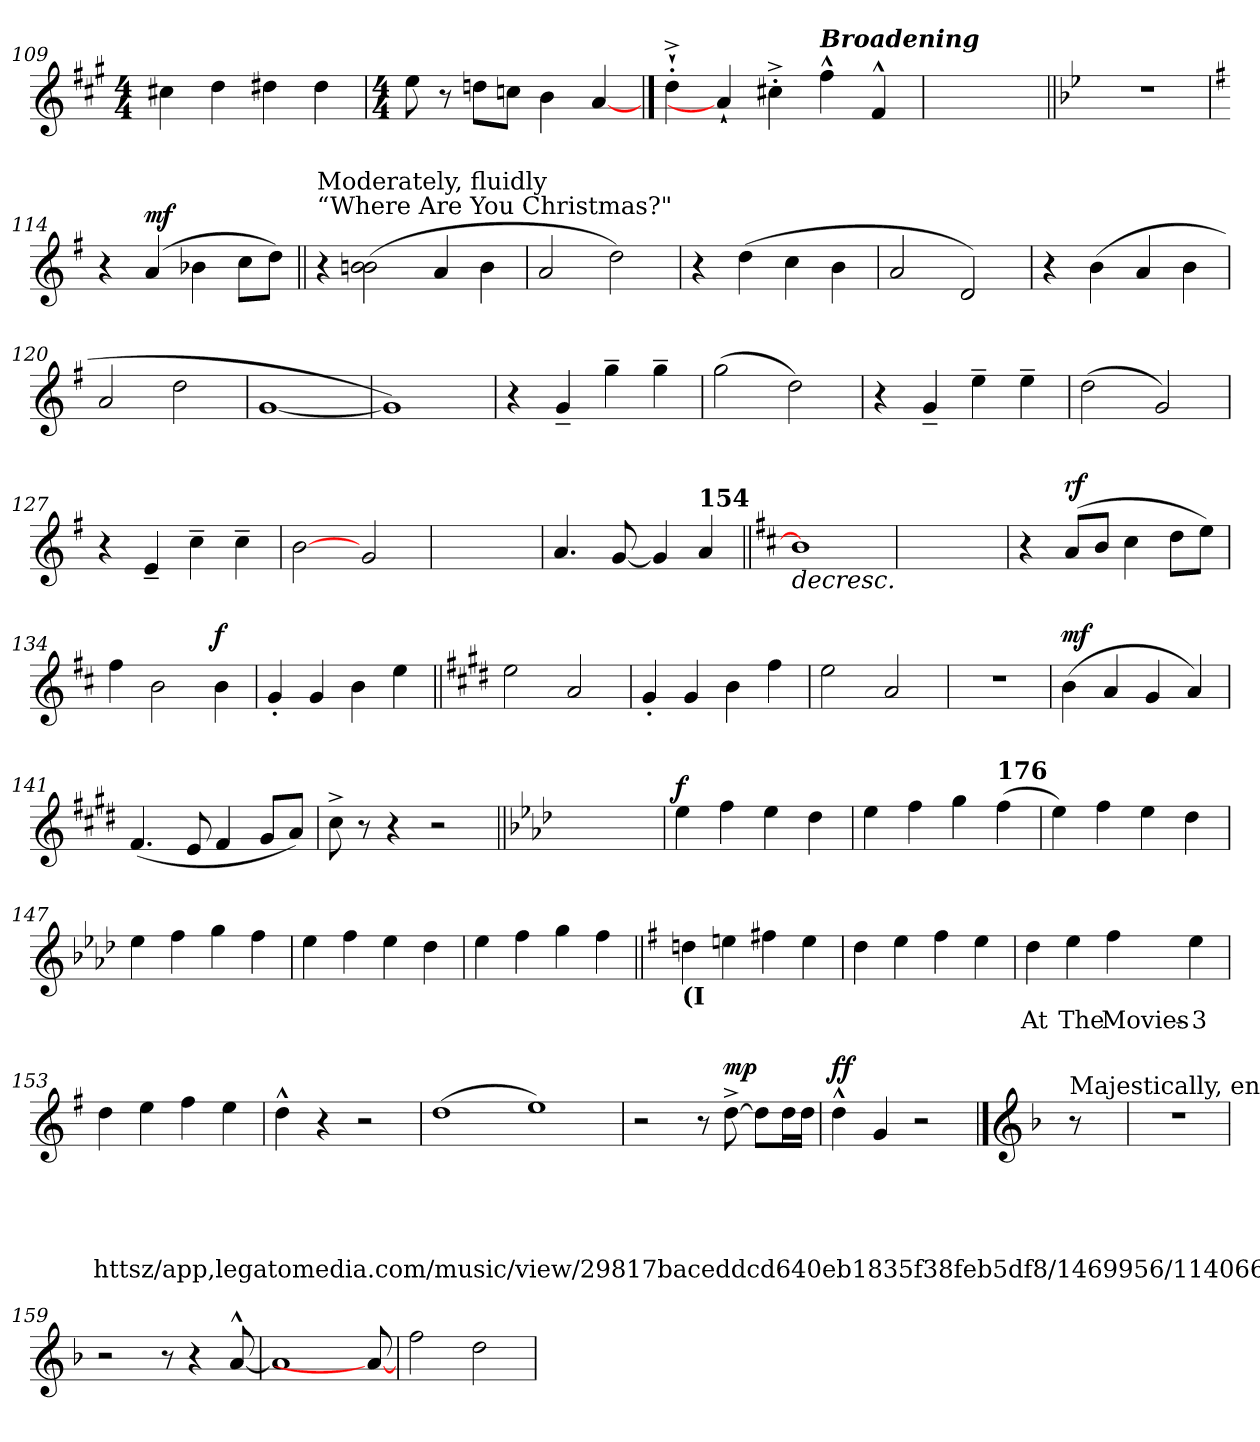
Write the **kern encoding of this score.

**kern	**text	**text	**text	**text	**text	**dynam
*part1	*part1	*part1	*part1	*part1	*part1	*part1
*staff1	*staff1	*staff1	*staff1	*staff1	*staff1	*staff1
*clefG2	*	*	*	*	*	*
*k[f#c#g#]	*	*	*	*	*	*
*M4/4	*	*	*	*	*	*
=109	=109	=109	=109	=109	=109	=109
4cc#X\	.	.	.	.	.	.
4dd\	.	.	.	.	.	.
4dd#X\	.	.	.	.	.	.
4dd#\	.	.	.	.	.	.
!!LO:LB:g=z
=110	=110	=110	=110	=110	=110	=110
*M4/4	*	*	*	*	*	*
8ee\	.	.	.	.	.	.
8r	.	.	.	.	.	.
8ddn\L	.	.	.	.	.	.
8ccn\J	.	.	.	.	.	.
4b\	.	.	.	.	.	.
[4a/	.	.	.	.	.	.
==111	==111	==111	==111	==111	==111	==111
4dd'`^\	.	.	.	.	.	.
4a``/]	.	.	.	.	.	.
4cc#X'^\	.	.	.	.	.	.
!LO:TX:a:Bi:t=Broadening	!	!	!	!	!	!
4ff#^^\	.	.	.	.	.	.
4f#^^/	.	.	.	.	.	.
=112	=112	=112	=112	=112	=112	=112
1ryy	.	.	.	.	.	.
=113||	=113||	=113||	=113||	=113||	=113||	=113||
*k[b-e-]	*	*	*	*	*	*
1r	.	.	.	.	.	.
=114	=114	=114	=114	=114	=114	=114
*k[f#]	*	*	*	*	*	*
4r	.	.	.	.	.	.
!	!	!	!	!	!	!LO:DY:b
(>4a/	.	.	.	.	.	mf
4b-X\	.	.	.	.	.	.
8cc\L	.	.	.	.	.	.
8dd\J)	.	.	.	.	.	.
!!LO:LB:g=z
=115||	=115||	=115||	=115||	=115||	=115||	=115||
!LO:TX:a:t=“Where Are You Christmas?"	!	!	!	!	!	!
!LO:TX:a:t=Moderately, ﬂuidly	!	!	!	!	!	!
4r	.	.	.	.	.	.
(>2b\ 2bn\	.	.	.	.	.	.
4a/	.	.	.	.	.	.
4b\	.	.	.	.	.	.
=116	=116	=116	=116	=116	=116	=116
2a/	.	.	.	.	.	.
2dd\)	.	.	.	.	.	.
=117	=117	=117	=117	=117	=117	=117
4r	.	.	.	.	.	.
(>4dd\	.	.	.	.	.	.
4cc\	.	.	.	.	.	.
4b\	.	.	.	.	.	.
=118	=118	=118	=118	=118	=118	=118
2a/	.	.	.	.	.	.
2d/)	.	.	.	.	.	.
=119	=119	=119	=119	=119	=119	=119
4r	.	.	.	.	.	.
(>4b\	.	.	.	.	.	.
4a/	.	.	.	.	.	.
4b\	.	.	.	.	.	.
=120	=120	=120	=120	=120	=120	=120
2a/	.	.	.	.	.	.
2dd\	.	.	.	.	.	.
=121	=121	=121	=121	=121	=121	=121
[1g	.	.	.	.	.	.
=122	=122	=122	=122	=122	=122	=122
1g])	.	.	.	.	.	.
!!LO:LB:g=z
=123	=123	=123	=123	=123	=123	=123
4r	.	.	.	.	.	.
4g~/	.	.	.	.	.	.
4gg~\	.	.	.	.	.	.
4gg~\	.	.	.	.	.	.
=124	=124	=124	=124	=124	=124	=124
(>2gg\	.	.	.	.	.	.
2dd\)	.	.	.	.	.	.
=125	=125	=125	=125	=125	=125	=125
4r	.	.	.	.	.	.
4g~/	.	.	.	.	.	.
4ee~\	.	.	.	.	.	.
4ee~\	.	.	.	.	.	.
=126	=126	=126	=126	=126	=126	=126
(>2dd\	.	.	.	.	.	.
2g/)	.	.	.	.	.	.
=127	=127	=127	=127	=127	=127	=127
4r	.	.	.	.	.	.
4e~/	.	.	.	.	.	.
4cc~\	.	.	.	.	.	.
4cc~\	.	.	.	.	.	.
=128	=128	=128	=128	=128	=128	=128
[2b\	.	.	.	.	.	.
2g/	.	.	.	.	.	.
=129	=129	=129	=129	=129	=129	=129
1ryy	.	.	.	.	.	.
!!LO:LB:g=z
=130	=130	=130	=130	=130	=130	=130
4.a/	.	.	.	.	.	.
[8g/	.	.	.	.	.	.
4g/]	.	.	.	.	.	.
!LO:TX:a:B:t=154	!	!	!	!	!	!
4a/	.	.	.	.	.	.
=131||	=131||	=131||	=131||	=131||	=131||	=131||
*k[f#c#]	*	*	*	*	*	*
!	!	!	!	!	!	!LO:HP:b
1b]	.	.	.	.	.	>
=132	=132	=132	=132	=132	=132	=132
1ryy	.	.	.	.	.	.
=133	=133	=133	=133	=133	=133	=133
4r	.	.	.	.	.	.
!	!	!	!	!	!	!LO:DY:b
(>8a/L	.	.	.	.	.	rf
8b/J	.	.	.	.	.	.
4cc#\	.	.	.	.	.	.
8dd\L	.	.	.	.	.	.
8ee\J)	.	.	.	.	.	.
=134	=134	=134	=134	=134	=134	=134
4ff#\	.	.	.	.	.	.
2b\	.	.	.	.	.	.
!	!	!	!	!	!	!LO:DY:b
4b\	.	.	.	.	.	f
=135	=135	=135	=135	=135	=135	=135
4g'/	.	.	.	.	.	.
4g/	.	.	.	.	.	.
4b\	.	.	.	.	.	.
4ee\	.	.	.	.	.	.
!!LO:LB:g=z
=136||	=136||	=136||	=136||	=136||	=136||	=136||
*k[f#c#g#d#]	*	*	*	*	*	*
2ee\	.	.	.	.	.	.
2a/	.	.	.	.	.	.
=137	=137	=137	=137	=137	=137	=137
4g#'/	.	.	.	.	.	.
4g#/	.	.	.	.	.	.
4b\	.	.	.	.	.	.
4ff#\	.	.	.	.	.	.
=138	=138	=138	=138	=138	=138	=138
2ee\	.	.	.	.	.	.
2a:/	.	.	.	.	.	.
=139	=139	=139	=139	=139	=139	=139
1r	.	.	.	.	.	.
=140	=140	=140	=140	=140	=140	=140
!	!	!	!	!	!	!LO:DY:b
(>4b\	.	.	.	.	.	mf
4a/	.	.	.	.	.	.
4g#/	.	.	.	.	.	.
4a/)	.	.	.	.	.	.
=141	=141	=141	=141	=141	=141	=141
(4.f#/	.	.	.	.	.	.
8e/	.	.	.	.	.	.
4f#/	.	.	.	.	.	.
8g#/L	.	.	.	.	.	.
8a/J)	.	.	.	.	.	.
!!LO:LB:g=z
=142	=142	=142	=142	=142	=142	=142
8cc#^\	.	.	.	.	.	.
8r	.	.	.	.	.	.
4r	.	.	.	.	.	.
2r	.	.	.	.	.	.
=143||	=143||	=143||	=143||	=143||	=143||	=143||
*k[b-e-a-d-]	*	*	*	*	*	*
1ryy	.	.	.	.	.	.
=144	=144	=144	=144	=144	=144	=144
!	!	!	!	!	!	!LO:DY:b
4ee-\	.	.	.	.	.	f
4ff\	.	.	.	.	.	.
4ee-\	.	.	.	.	.	.
4dd-\	.	.	.	.	.	.
=145	=145	=145	=145	=145	=145	=145
4ee-\	.	.	.	.	.	.
4ff\	.	.	.	.	.	.
4gg\	.	.	.	.	.	.
!LO:TX:a:B:t=176	!	!	!	!	!	!
(>4ff\	.	.	.	.	.	.
=146	=146	=146	=146	=146	=146	=146
4ee-\)	.	.	.	.	.	.
4ff\	.	.	.	.	.	.
4ee-\	.	.	.	.	.	.
4dd-\	.	.	.	.	.	.
!!LO:LB:g=z
=147	=147	=147	=147	=147	=147	=147
4ee-\	.	.	.	.	.	.
4ff\	.	.	.	.	.	.
4gg\	.	.	.	.	.	.
4ff\	.	.	.	.	.	.
=148	=148	=148	=148	=148	=148	=148
4ee-\	.	.	.	.	.	.
4ff\	.	.	.	.	.	.
4ee-\	.	.	.	.	.	.
4dd-\	.	.	.	.	.	.
=149	=149	=149	=149	=149	=149	=149
4ee-\	.	.	.	.	.	.
4ff\	.	.	.	.	.	.
4gg\	.	.	.	.	.	.
4ff\	.	.	.	.	.	.
=150||	=150||	=150||	=150||	=150||	=150||	=150||
*k[f#]	*	*	*	*	*	*
!LO:TX:b:B:t=(I	!	!	!	!	!	!
4ddn\	.	.	.	.	.	.
4een\	.	.	.	.	.	.
4ff#X\	.	.	.	.	.	.
4ee\	.	.	.	.	.	.
=151	=151	=151	=151	=151	=151	=151
4dd\	.	.	.	.	.	.
4ee\	.	.	.	.	.	.
4ff#\	.	.	.	.	.	.
4ee\	.	.	.	.	.	.
!!LO:LB:g=z
=152	=152	=152	=152	=152	=152	=152
!	!LO:LY:b	!	!	!	!	!
4dd\	At	.	.	.	.	.
!	!LO:LY:b	!	!	!	!	!
4ee\	The	.	.	.	.	.
!	!LO:LY:b	!	!	!	!	!
4ff#\	Movies-	.	.	.	.	.
!	!LO:LY:b	!	!	!	!	!
4ee\	-3	.	.	.	.	.
!!LO:LB:g=z
=153	=153	=153	=153	=153	=153	=153
!	!	!	!	!	!LO:LY:b	!
4dd\	.	.	.	.	httsz/app,legatomedia.com/music/view/29817baceddcd640eb1835f38feb5df8/1469956/1140663lellbme'ngbzfoquMvG129Athb0yU4L@Gw/?...	.
4ee\	.	.	.	.	.	.
4ff#\	.	.	.	.	.	.
4ee\	.	.	.	.	.	.
!!LO:PB:g=z
=154	=154	=154	=154	=154	=154	=154
4dd^^\	.	.	.	.	.	.
4r	.	.	.	.	.	.
2r	.	.	.	.	.	.
=155	=155	=155	=155	=155	=155	=155
(>1dd	.	.	.	.	.	.
1ee)	.	.	.	.	.	.
=156	=156	=156	=156	=156	=156	=156
2r	.	.	.	.	.	.
8r	.	.	.	.	.	.
!	!	!	!	!	!	!LO:DY:b
[8dd^\	.	.	.	.	.	mp
8dd\L]	.	.	.	.	.	.
16dd\L	.	.	.	.	.	.
16dd\JJ	.	.	.	.	.	]
=157	=157	=157	=157	=157	=157	=157
!	!	!	!	!	!	!LO:DY:b
4dd^^\	.	.	.	.	.	ff
4g/	.	.	.	.	.	.
2r	.	.	.	.	.	.
!!LO:PB:g=z
==157X1	==157X1	==157X1	==157X1	==157X1	==157X1	==157X1
*clefG2	*	*	*	*	*	*
*k[b-]	*	*	*	*	*	*
!LO:TX:a:t=Majestically, energized!	!	!	!	!	!	!
8r	.	.	.	.	.	.
=158	=158	=158	=158	=158	=158	=158
1r	.	.	.	.	.	.
=159	=159	=159	=159	=159	=159	=159
2r	.	.	.	.	.	.
8r	.	.	.	.	.	.
4r	.	.	.	.	.	.
[8a^^/	.	.	.	.	.	.
=160	=160	=160	=160	=160	=160	=160
1a]	.	.	.	.	.	.
8a/_	.	.	.	.	.	.
=161	=161	=161	=161	=161	=161	=161
2ff\	.	.	.	.	.	.
2dd\	.	.	.	.	.	.
=	=	=	=	=	=	=
*-	*-	*-	*-	*-	*-	*-
